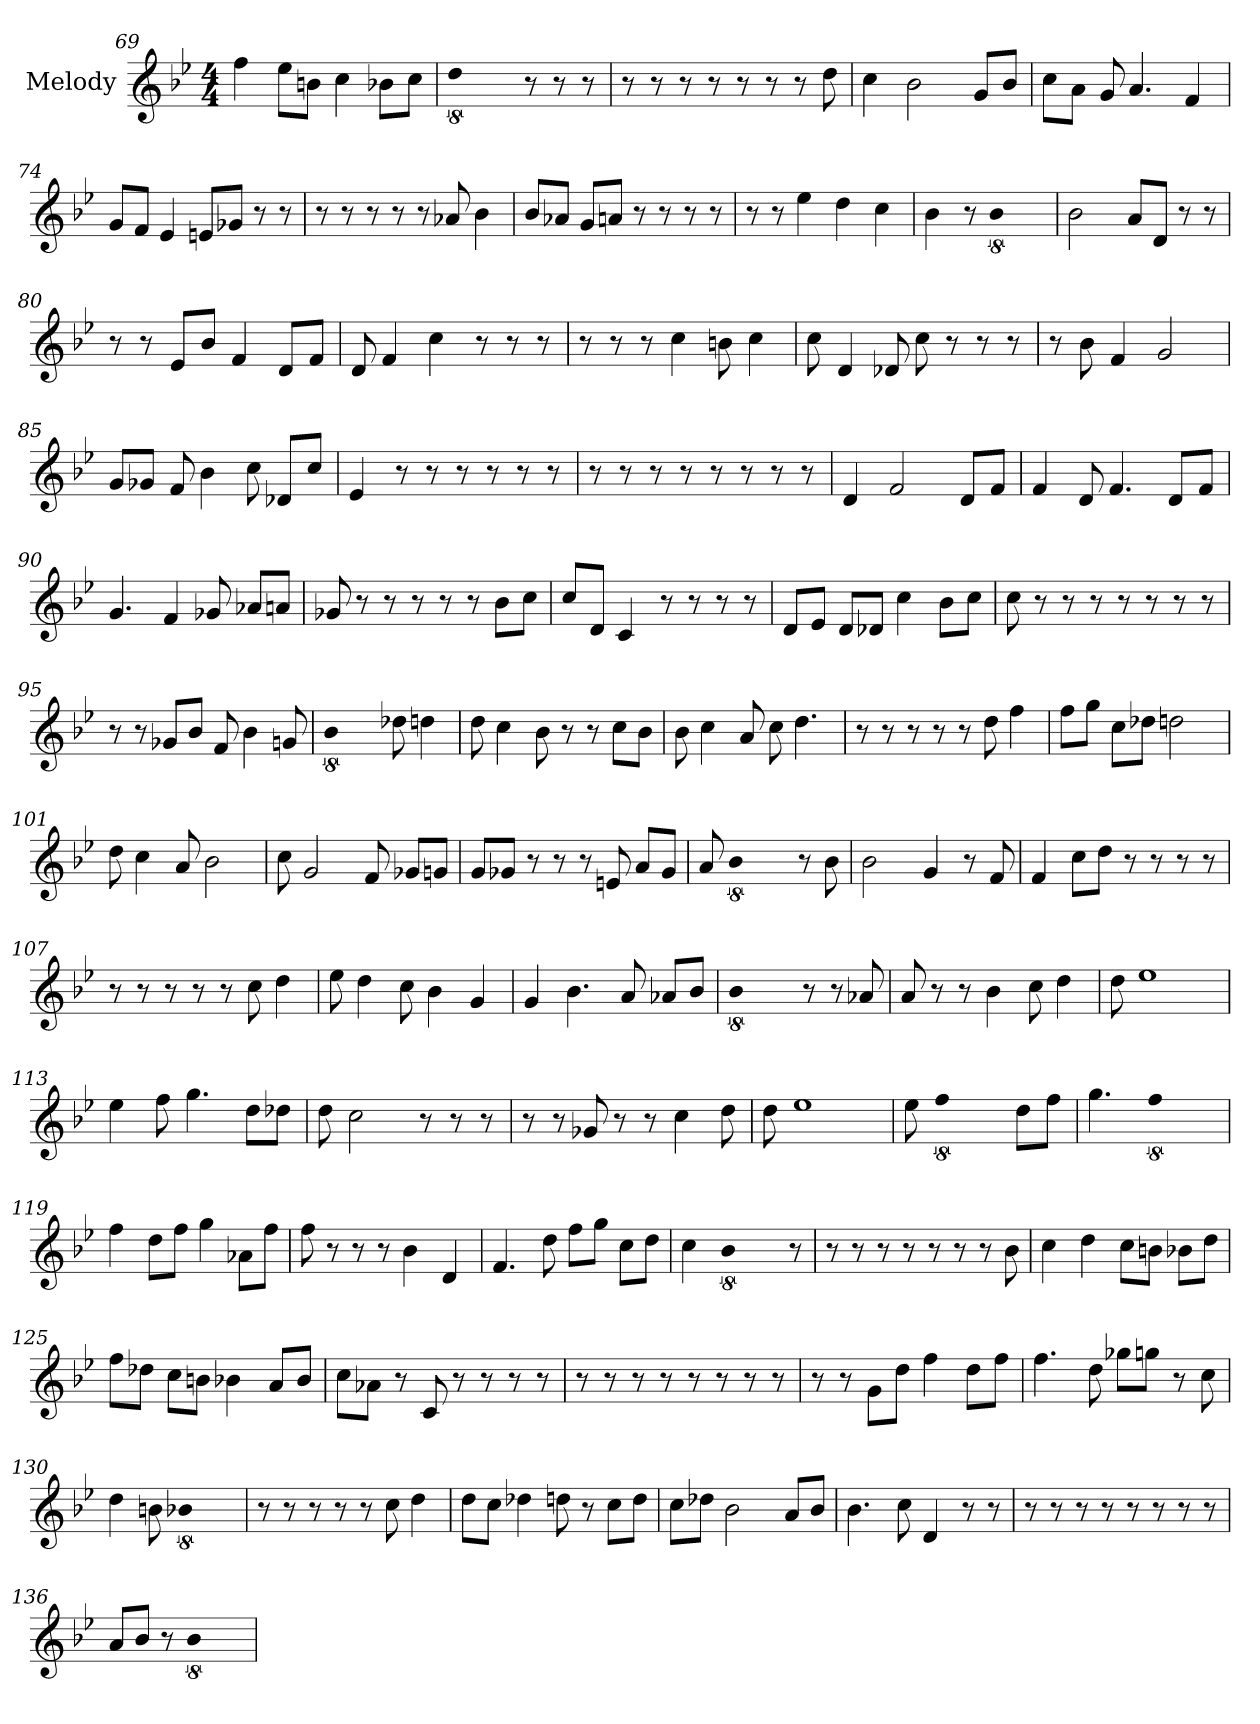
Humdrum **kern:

**kern
*part1
*staff1
*I"Melody
*clefG2
*k[b-e-]
*B-:
*M4/4
=69
4ff
8ee-\L
8b\J
4cc
8b-\L
8cc\J
=70
!LO:N:vis=2
8%5dd
8r
8r
8r
=71
8r
8r
8r
8r
8r
8r
8r
8dd
=72
4cc
2b-
8g/L
8b-/J
=73
8cc\L
8a\J
8g
4.a
4f
=74
8g/L
8f/J
4e-
8e/L
8g-/J
8r
8r
=75
8r
8r
8r
8r
8r
8a-
4b-
=76
8b-/L
8a-/J
8g/L
8a/J
8r
8r
8r
8r
=77
8r
8r
4ee-
4dd
4cc
=78
4b-
8r
!LO:N:vis=2
8%5b-
=79
2b-
8a/L
8d/J
8r
8r
=80
8r
8r
8e-/L
8b-/J
4f
8d/L
8f/J
=81
8d
4f
4cc
8r
8r
8r
=82
8r
8r
8r
4cc
8b
4cc
=83
8cc
4d
8d-
8cc
8r
8r
8r
=84
8r
8b-
4f
2g
=85
8g/L
8g-/J
8f
4b-
8cc
8d-/L
8cc/J
=86
4e-
8r
8r
8r
8r
8r
8r
=87
8r
8r
8r
8r
8r
8r
8r
8r
=88
4d
2f
8d/L
8f/J
=89
4f
8d
4.f
8d/L
8f/J
=90
4.g
4f
8g-
8a-/L
8a/J
=91
8g-
8r
8r
8r
8r
8r
8b-\L
8cc\J
=92
8cc/L
8d/J
4c
8r
8r
8r
8r
=93
8d/L
8e-/J
8d/L
8d-/J
4cc
8b-\L
8cc\J
=94
8cc
8r
8r
8r
8r
8r
8r
8r
=95
8r
8r
8g-/L
8b-/J
8f
4b-
8g
=96
!LO:N:vis=2
8%5b-
8dd-
4dd
=97
8dd
4cc
8b-
8r
8r
8cc\L
8b-\J
=98
8b-
4cc
8a
8cc
4.dd
=99
8r
8r
8r
8r
8r
8dd
4ff
=100
8ff\L
8gg\J
8cc\L
8dd-\J
2dd
=101
8dd
4cc
8a
2b-
=102
8cc
2g
8f
8g-/L
8g/J
=103
8g/L
8g-/J
8r
8r
8r
8e
8a/L
8g-/J
=104
8a
!LO:N:vis=2
8%5b-
8r
8b-
=105
2b-
4g
8r
8f
=106
4f
8cc\L
8dd\J
8r
8r
8r
8r
=107
8r
8r
8r
8r
8r
8cc
4dd
=108
8ee-
4dd
8cc
4b-
4g
=109
4g
4.b-
8a
8a-/L
8b-/J
=110
!LO:N:vis=2
8%5b-
8r
8r
8a-
=111
8a
8r
8r
4b-
8cc
4dd
=112
8dd
!LO:N:vis=1
2..ee-
=113
4ee-
8ff
4.gg
8dd\L
8dd-\J
=114
8dd
2cc
8r
8r
8r
=115
8r
8r
8g-
8r
8r
4cc
8dd
=116
8dd
!LO:N:vis=1
2..ee-
=117
8ee-
!LO:N:vis=2
8%5ff
8dd\L
8ff\J
=118
4.gg
!LO:N:vis=2
8%5ff
=119
4ff
8dd\L
8ff\J
4gg
8a-\L
8ff\J
=120
8ff
8r
8r
8r
4b-
4d
=121
4.f
8dd
8ff\L
8gg\J
8cc\L
8dd\J
=122
4cc
!LO:N:vis=2
8%5b-
8r
=123
8r
8r
8r
8r
8r
8r
8r
8b-
=124
4cc
4dd
8cc\L
8b\J
8b-\L
8dd\J
=125
8ff\L
8dd-\J
8cc\L
8b\J
4b-
8a/L
8b-/J
=126
8cc\L
8a-\J
8r
8c
8r
8r
8r
8r
=127
8r
8r
8r
8r
8r
8r
8r
8r
=128
8r
8r
8g\L
8dd\J
4ff
8dd\L
8ff\J
=129
4.ff
8dd
8gg-\L
8gg\J
8r
8cc
=130
4dd
8b
!LO:N:vis=2
8%5b-
=131
8r
8r
8r
8r
8r
8cc
4dd
=132
8dd\L
8cc\J
4dd-
8dd
8r
8cc\L
8dd\J
=133
8cc\L
8dd-\J
2b-
8a/L
8b-/J
=134
4.b-
8cc
4d
8r
8r
=135
8r
8r
8r
8r
8r
8r
8r
8r
=136
8a/L
8b-/J
8r
!LO:N:vis=2
8%5b-
=
*-
